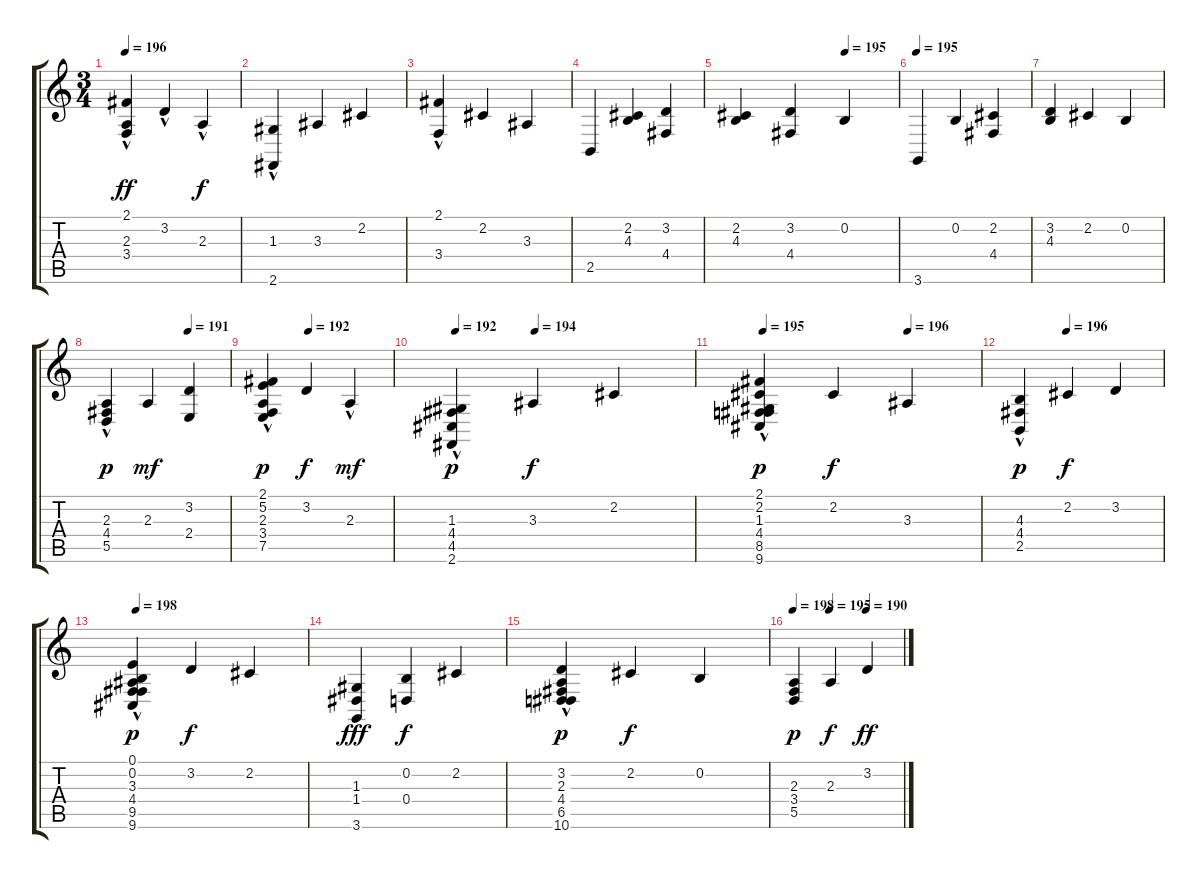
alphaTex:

\track "" {instrument acousticgrandpiano}
\staff {score tabs}
\tuning (E4 B3 G3 D3 A2 E2) {hide}
\ts (3 4)
\tempo 196
\clef g2
\ks c
(2.1{hac} 2.3 3.4).4{dy ff} 3.2{hac}.4{volume 11} 2.3{hac}.4{dy f volume 11} |
(1.3{hac} 2.6).4{volume 11} 3.3.4{volume 12} 2.2.4{volume 12} |
(2.1 3.4{hac}).4{volume 12} 2.2.4{volume 12} 3.3.4{volume 13} |
2.5.4 (2.2 4.3).4{volume 13} (3.2 4.4).4{volume 13} |
\tempo (195 0.6666666666666666)
(2.2 4.3).4{volume 13} (3.2 4.4).4{volume 14} 0.2.4{volume 14} |
\tempo 195
3.6.4{volume 14} 0.2.4 (2.2 4.4).4 |
(3.2 4.3).4 2.2.4 0.2.4 |
\tempo (191 0.6666666666666666)
(2.3 4.4{hac} 5.5).4{dy p} 2.3.4{dy mf} (3.2 2.4).4 |
\tempo (192 0.3333333333333333)
(2.1{hac} 5.2{hac} 2.3 3.4{hac} 7.5{hac}).4{dy p volume 15} 3.2.4{dy f volume 14} 2.3{hac}.4{dy mf volume 14} |
\tempo 192
\tempo (194 0.3333333333333333)
(1.3{hac} 4.4 4.5{hac} 2.6).4{dy p volume 14} 3.3.4{dy f volume 14} 2.2.4{volume 14} |
\tempo 195
\tempo (196 0.6666666666666666)
(2.1 2.2{hac} 1.3 4.4{hac} 8.5{hac} 9.6{hac}).4{dy p} 2.2.4{dy f volume 13} 3.3.4{volume 13} |
\tempo (196 0.3333333333333333)
(4.3{hac} 4.4{hac} 2.5).4{dy p volume 12} 2.2.4{dy f volume 12} 3.2.4{volume 12} |
\tempo 198
(0.1 0.2{hac} 3.3 4.4{hac} 9.5{hac} 9.6{hac}).4{dy p volume 12} 3.2.4{dy f} 2.2.4 |
(1.3 1.4 3.6).4{dy fff volume 12} (0.2 0.4).4{dy f} 2.2.4 |
(3.2 2.3{hac} 4.4 6.5{hac} 10.6{hac}).4{dy p} 2.2.4{dy f} 0.2.4 |
\tempo 198
\tempo (195 0.3333333333333333)
\tempo (190 0.6666666666666666)
(2.3 3.4 5.5).4{dy p} 2.3.4{dy f} 3.2.4{dy ff volume 12}
